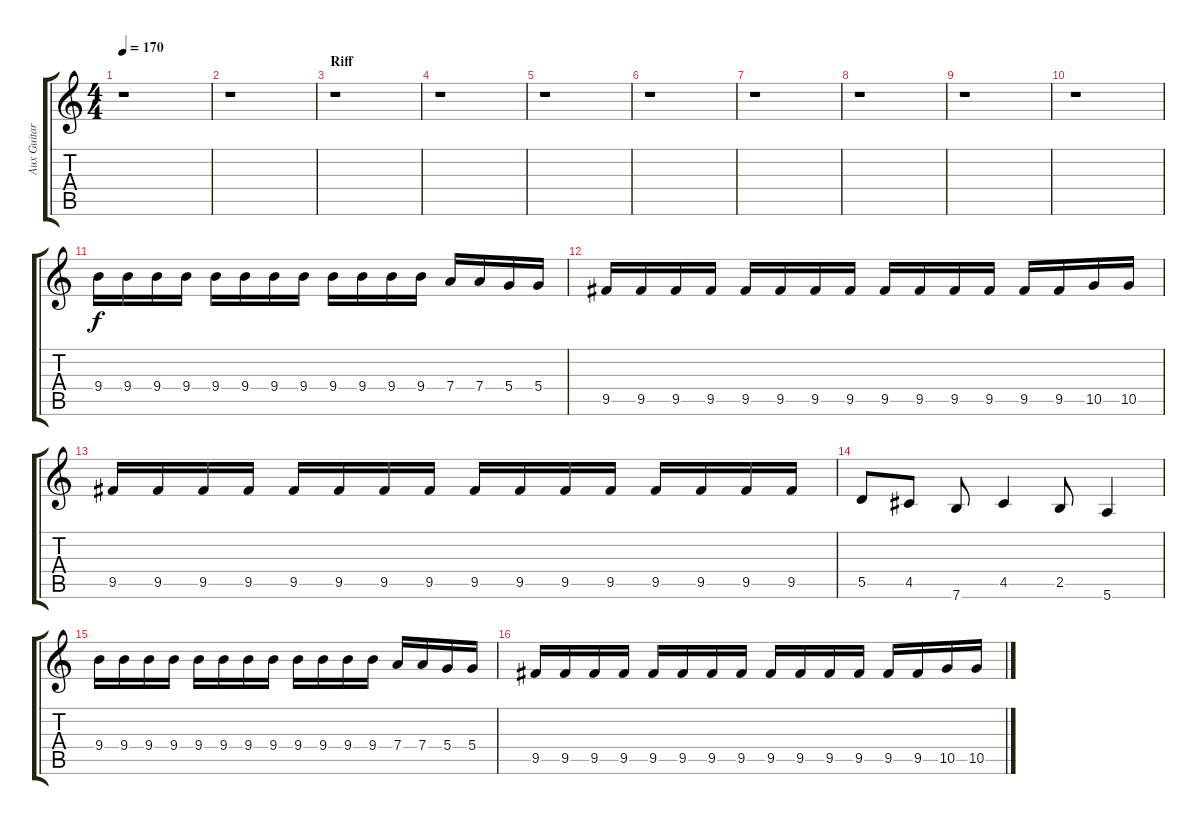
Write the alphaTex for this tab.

\track ("Aux Guitar" "Aux Guitar") {instrument distortionguitar}
\staff {score tabs}
\tuning (E4 B3 G3 D3 A2 E2) {hide}
\ts (4 4)
\tempo 170
\clef g2
\ks c
r.1{dy f instrument distortionguitar} |
r.1 |
\section ("" "Riff")
r.1 |
r.1 |
r.1 |
r.1 |
r.1 |
r.1 |
r.1 |
r.1 |
9.4.16{balance 12} 9.4.16 9.4.16 9.4.16 9.4.16 9.4.16 9.4.16 9.4.16 9.4.16 9.4.16 9.4.16 9.4.16 7.4.16 7.4.16 5.4.16 5.4.16 |
9.5.16 9.5.16 9.5.16 9.5.16 9.5.16 9.5.16 9.5.16 9.5.16 9.5.16 9.5.16 9.5.16 9.5.16 9.5.16 9.5.16 10.5.16 10.5.16 |
9.5.16 9.5.16 9.5.16 9.5.16 9.5.16 9.5.16 9.5.16 9.5.16 9.5.16 9.5.16 9.5.16 9.5.16 9.5.16 9.5.16 9.5.16 9.5.16 |
5.5.8 4.5.8 7.6.8 4.5.4 2.5.8 5.6.4 |
9.4.16 9.4.16 9.4.16 9.4.16 9.4.16 9.4.16 9.4.16 9.4.16 9.4.16 9.4.16 9.4.16 9.4.16 7.4.16 7.4.16 5.4.16 5.4.16 |
9.5.16 9.5.16 9.5.16 9.5.16 9.5.16 9.5.16 9.5.16 9.5.16 9.5.16 9.5.16 9.5.16 9.5.16 9.5.16 9.5.16 10.5.16 10.5.16
